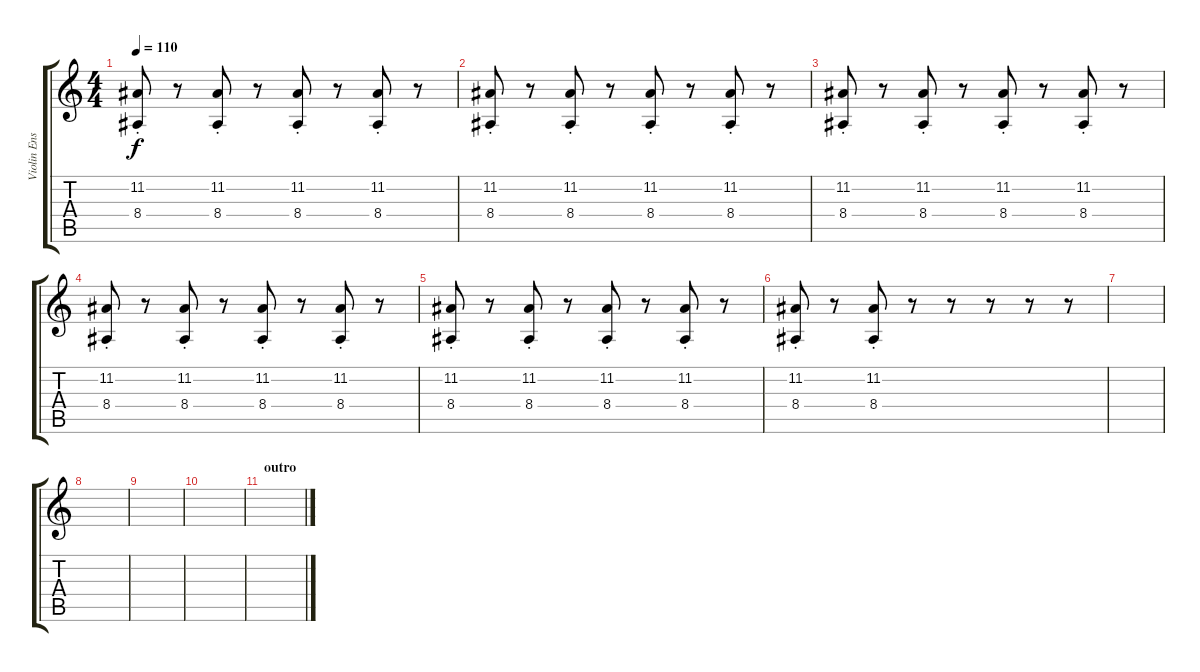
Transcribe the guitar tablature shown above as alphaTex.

\track ("Violin Ensemble" "Violin Ens") {instrument stringensemble1}
\staff {score tabs}
\tuning (E4 B3 G3 D3 A2 E2) {hide}
\ts (4 4)
\tempo 110
\clef g2
\ks c
(11.2{st} 8.4{st}).8{dy f} r.8 (11.2{st} 8.4{st}).8 r.8 (11.2{st} 8.4{st}).8 r.8 (11.2{st} 8.4{st}).8 r.8 |
(11.2{st} 8.4{st}).8 r.8 (11.2{st} 8.4{st}).8 r.8 (11.2{st} 8.4{st}).8 r.8 (11.2{st} 8.4{st}).8 r.8 |
(11.2{st} 8.4{st}).8 r.8 (11.2{st} 8.4{st}).8 r.8 (11.2{st} 8.4{st}).8 r.8 (11.2{st} 8.4{st}).8 r.8 |
(11.2{st} 8.4{st}).8 r.8 (11.2{st} 8.4{st}).8 r.8 (11.2{st} 8.4{st}).8 r.8 (11.2{st} 8.4{st}).8 r.8 |
(11.2{st} 8.4{st}).8 r.8 (11.2{st} 8.4{st}).8 r.8 (11.2{st} 8.4{st}).8 r.8 (11.2{st} 8.4{st}).8 r.8 |
(11.2{st} 8.4{st}).8 r.8 (11.2{st} 8.4{st}).8 r.8 r.8 r.8 r.8 r.8 |
|
|
|
|
\section ("" "outro")
